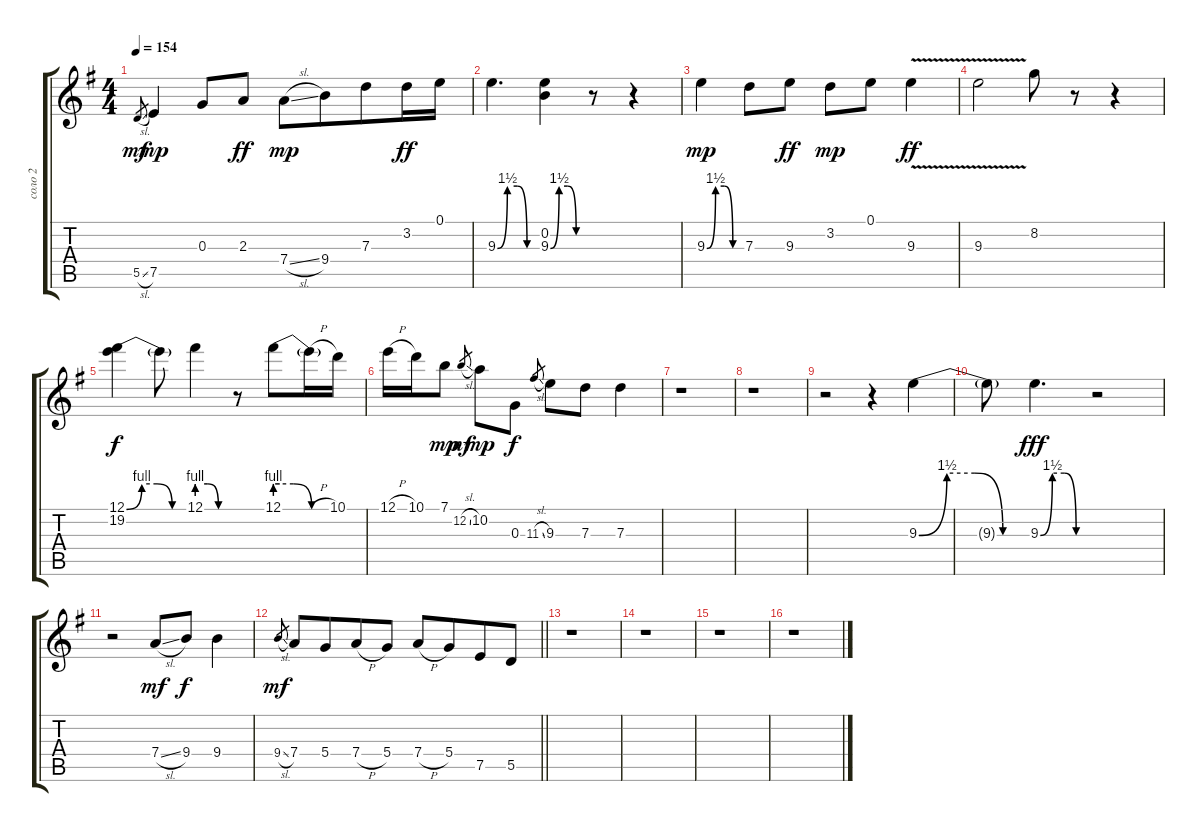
\track ("соло 2" "соло 2") {instrument overdrivenguitar}
\staff {score tabs}
\tuning (E4 B3 G3 D3 A2 E2) {hide}
\ts (4 4)
\section ("" "")
\tempo 154
\clef g2
\ks eminor
5.5{sl}.8{gr dy mf} 7.5.4{dy mp} 0.3.8 2.3.8{dy ff} 7.4{sl}.8{dy mp} 9.4.8{beam merge} 7.3.8 3.2.16{dy ff} 0.1.16 |
9.3{be (custom 0 0 15 6 30 6 45 0 60 0)}.4{d} (0.2 9.3{be (custom 0 0 15 6 30 6 45 0 60 0)}).4 r.8 r.4 |
9.3{be (custom 0 0 15 6 30 6 45 0 60 0)}.4{dy mp} 7.3.8 9.3.8{dy ff} 3.2.8{dy mp} 0.1.8 9.3{v}.4{dy ff} |
9.3{v}.2 8.2.8 r.8 r.4 |
(12.1{be (custom 0 0 15 4 30 4 45 0 60 0)} 19.2).4{dy f} 12.1{t}.8 12.1{be (custom 0 4 20 4 40 0 60 0)}.4 r.8 12.1{be (custom 0 4 5 4 20 4 40 0 60 0)}.8 12.1{h t}.16 10.1.16 |
12.1{h}.16 10.1.16 7.1.8{dy mp} 12.2{sl}.8{gr dy mf beam split} 10.2.8{dy mp} 0.3.8{dy f} 11.3{sl}.8{gr} 9.3.8 7.3.8 7.3.4 |
r.1 |
r.1 |
r.2 r.4 9.3{be (custom 0 0 15 6 30 6 45 0 60 0)}.4 |
9.3{t}.8 9.3{be (custom 0 0 15 6 30 6 45 0 60 0)}.4{d dy fff} r.2 |
r.2 7.4{sl}.8{dy mf} 9.4.8{dy f} 9.4.4 |
\barLineRight lightlight
9.4{sl}.8{gr dy mf} 7.4.8 5.4.8{beam merge} 7.4{h}.8 5.4.8 7.4{h}.8 5.4.8{beam merge} 7.5.8 5.5.8 |
\section ("" "")
r.1 |
r.1 |
r.1 |
r.1
